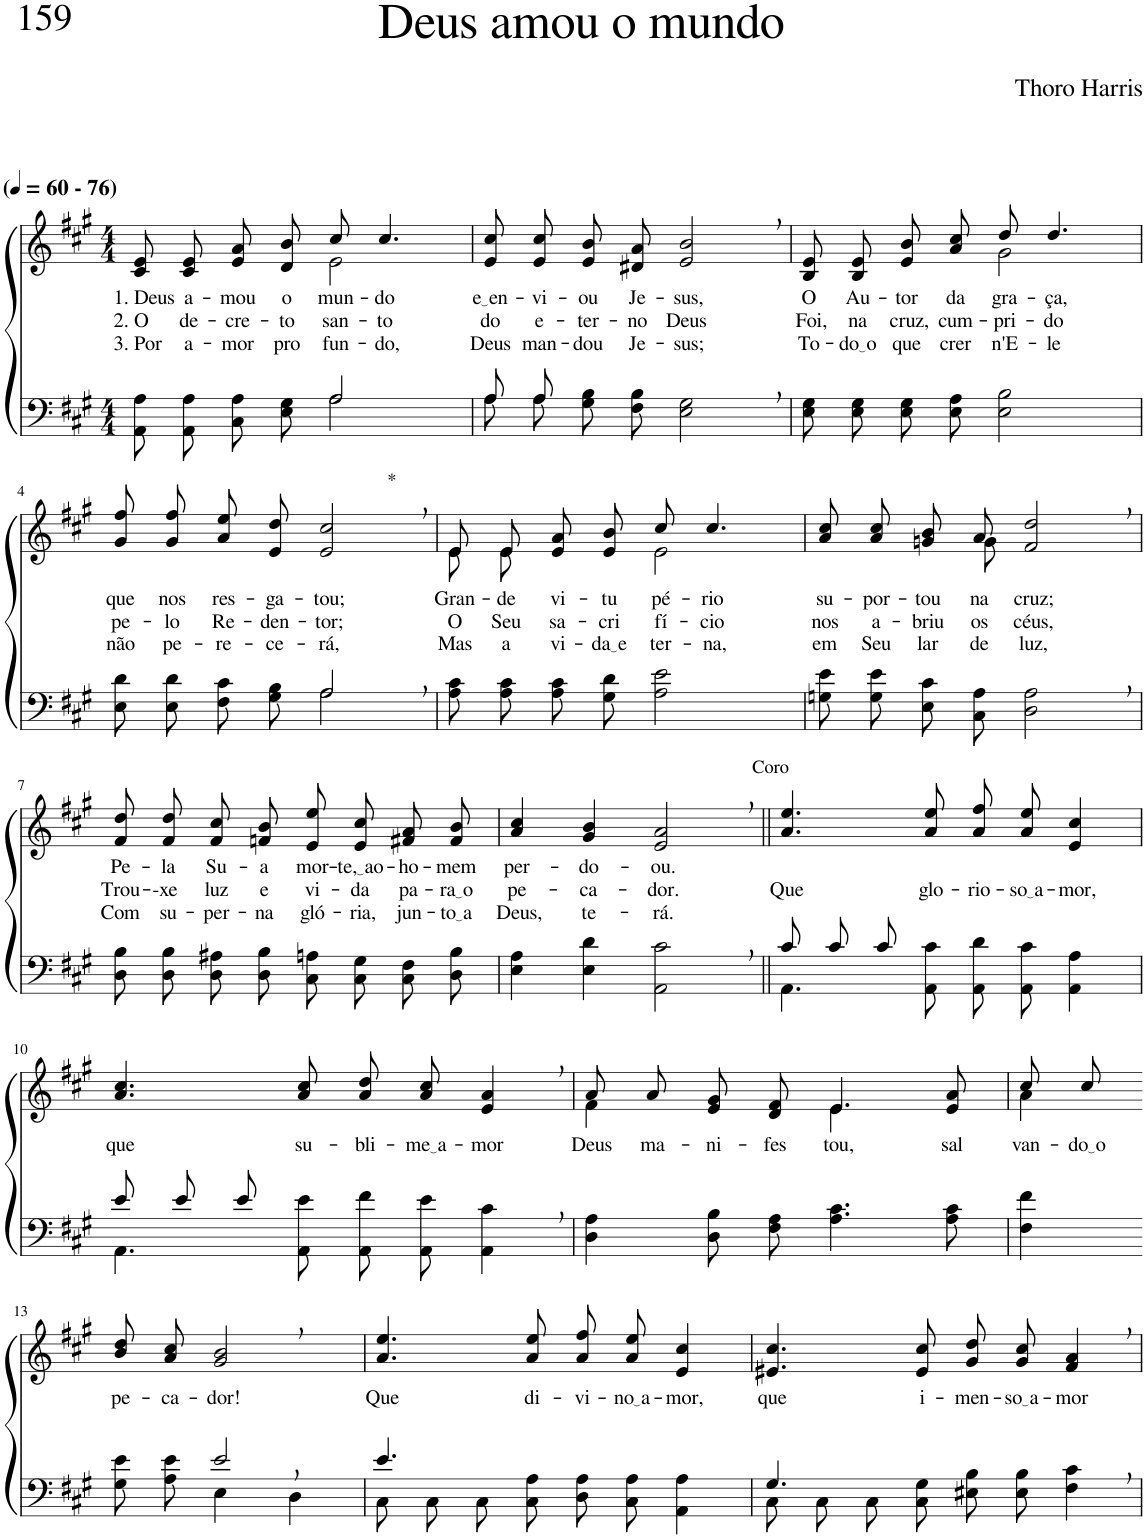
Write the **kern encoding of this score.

**kern	**kern	**text	**text	**text
*part2	*part1	*part1	*part1	*part1
*staff2	*staff1	*staff1	*staff1	*staff1
*I"Parte III e IV	*I"Parte I e II	*	*	*
*clefF4	*clefG2	*	*	*
*Trd1c2	*Trd1c2	*	*	*
*k[f#c#g#]	*k[f#c#g#]	*	*	*
*M4/4	*M4/4	*	*	*
*MM60	*MM60	*	*	*
=1	=1	=1	=1	=1
*^	*	*	*	*
!	!	!LO:TX:a:B:t=(	!	!	!
!	!	!LO:TX:a:B:t=- 76)	!	!	!
!	!	!	!LO:LY:b	!LO:LY:b	!LO:LY:b
*	*	*^	*	*	*
2ryy	8AA\ 8A\L	8c#/ 8e/L	2ryy	1. Deus	2. O	3. Por
!	!	!	!	!LO:LY:b	!LO:LY:b	!LO:LY:b
.	8AA\ 8A\J	8c#/ 8e/J	.	a-	de-	a-
!	!	!	!	!LO:LY:b	!LO:LY:b	!LO:LY:b
.	8C#\ 8A\L	8e/ 8a/L	.	-mou	-cre-	-mor
!	!	!	!	!LO:LY:b	!LO:LY:b	!LO:LY:b
.	8E\ 8G#\J	8d/ 8b/J	.	o	-to	pro-
!	!	!	!	!LO:LY:b	!LO:LY:b	!LO:LY:b
2A/	2A\	8cc#/	2e\	mun-	san-	-fun-
!	!	!	!	!LO:LY:b	!LO:LY:b	!LO:LY:b
.	.	4.cc#/	.	-do	-to	-do,
*	*	*v	*v	*	*	*
=2	=2	=2	=2	=2	=2
!	!	!	!LO:LY:b	!LO:LY:b	!LO:LY:b
8A/L	8A\L	8e/ 8cc#/L	e en	do	Deus
!	!	!	!LO:LY:b	!LO:LY:b	!LO:LY:b
8A/J	8A\J	8e/ 8cc#/J	-vi-	e-	man-
!	!	!	!LO:LY:b	!LO:LY:b	!LO:LY:b
2.ryy	8G#\ 8B\L	8e/ 8b/L	-ou	-ter-	-dou
!	!	!	!LO:LY:b	!LO:LY:b	!LO:LY:b
.	8F#\ 8B\J	8d#X/ 8a/J	Je-	-no	Je-
!	!	!	!LO:LY:b	!LO:LY:b	!LO:LY:b
.	2E\ 2G#\	2e/, 2b/,	-sus,	Deus	-sus;
=3	=3	=3	=3	=3	=3
!	!	!	!LO:LY:b	!LO:LY:b	!LO:LY:b
*v	*v	*^	*	*	*
8E\ 8G#\L	8B/ 8e/L	2ryy	O	Foi,	To-
!	!	!	!LO:LY:b	!LO:LY:b	!LO:LY:b
8E\ 8G#\J	8B/ 8e/J	.	Au-	na	do o
!	!	!	!LO:LY:b	!LO:LY:b	!LO:LY:b
8E\ 8G#\L	8e/ 8b/L	.	-tor	cruz,	que
!	!	!	!LO:LY:b	!LO:LY:b	!LO:LY:b
8E\ 8A\J	8a/ 8cc#/J	.	da	cum-	crer
!	!	!	!LO:LY:b	!LO:LY:b	!LO:LY:b
2E\ 2B\	8dd/	2g#\	gra-	-pri-	n'E-
!	!	!	!LO:LY:b	!LO:LY:b	!LO:LY:b
.	4.dd/	.	-ça,	-do	-le
*	*v	*v	*	*	*
!!LO:LB:g=z
=4	=4	=4	=4	=4
*^	*	*	*	*
!	!	!	!LO:LY:b	!LO:LY:b	!LO:LY:b
2ryy	8E\ 8d\L	8g#\ 8ff#\L	que	pe-	não
!	!	!	!LO:LY:b	!LO:LY:b	!LO:LY:b
.	8E\ 8d\J	8g#\ 8ff#\J	nos	-lo	pe-
!	!	!	!LO:LY:b	!LO:LY:b	!LO:LY:b
.	8F#\ 8c#\L	8a\ 8ee\L	res-	Re-	-re-
!	!	!	!LO:LY:b	!LO:LY:b	!LO:LY:b
.	8G#\ 8B\J	8e\ 8dd\J	-ga-	-den-	-ce-
!	!	!LO:TX:a:t=*	!	!	!
!	!	!	!LO:LY:b	!LO:LY:b	!LO:LY:b
2A,/	2A\	2e/, 2cc#/,	-tou;	-tor;	-rá,
=5	=5	=5	=5	=5	=5
*	*	*^	*	*	*
!	!	!	!	!LO:LY:b	!LO:LY:b	!LO:LY:b
*v	*v	*	*	*	*	*
8A\ 8c#\L	8e/L	8e\L	Gran-	O	Mas
!	!	!	!LO:LY:b	!LO:LY:b	!LO:LY:b
8A\ 8c#\J	8e/J	8e\J	-de	Seu	a
!	!	!	!LO:LY:b	!LO:LY:b	!LO:LY:b
8A\ 8c#\L	8e/ 8a/L	4ryy	vi-	sa-	vi-
!	!	!	!LO:LY:b	!LO:LY:b	!LO:LY:b
8G#\ 8d\J	8e/ 8b/J	.	-tu-	-cri-	da e
!	!	!	!LO:LY:b	!LO:LY:b	!LO:LY:b
2A\ 2e\	8cc#/	2e\	-pé-	-fí-	-ter-
!	!	!	!LO:LY:b	!LO:LY:b	!LO:LY:b
.	4.cc#/	.	-rio	-cio	-na,
=6	=6	=6	=6	=6	=6
!	!	!	!LO:LY:b	!LO:LY:b	!LO:LY:b
8Gn\ 8e\L	8a\ 8cc#\L	4.ryy	su-	nos	em
!	!	!	!LO:LY:b	!LO:LY:b	!LO:LY:b
8G\ 8e\J	8a\ 8cc#\J	.	-por-	a-	Seu
!	!	!	!LO:LY:b	!LO:LY:b	!LO:LY:b
8E\ 8c#\L	8gn/ 8b/L	.	-tou	-briu	lar
!	!	!	!LO:LY:b	!LO:LY:b	!LO:LY:b
8C#\ 8A\J	8a/J	8g\	na	os	de
!	!	!	!LO:LY:b	!LO:LY:b	!LO:LY:b
2D\, 2A\,	2f#/, 2dd/,	2ryy	cruz;	céus,	luz,
!!LO:LB:g=z
=7	=7	=7	=7	=7	=7
!	!	!	!LO:LY:b	!LO:LY:b	!LO:LY:b
*	*v	*v	*	*	*
8D\ 8B\L	8f#/ 8dd/L	Pe-	Trou-	Com
!	!	!LO:LY:b	!LO:LY:b	!LO:LY:b
8D\ 8B\J	8f#/ 8dd/J	-la	--xe	su-
!	!	!LO:LY:b	!LO:LY:b	!LO:LY:b
8D\ 8A#X\L	8f#/ 8cc#/L	Su-	luz	-per-
!	!	!LO:LY:b	!LO:LY:b	!LO:LY:b
8D\ 8B\J	8fn/ 8b/J	-a	e	-na
!	!	!LO:LY:b	!LO:LY:b	!LO:LY:b
8C#\ 8An\L	8e/ 8ee/L	mor-	vi-	gló-
!	!	!LO:LY:b	!LO:LY:b	!LO:LY:b
8C#\ 8G#\J	8e/ 8cc#/J	te, ao	-da	-ria,
!	!	!LO:LY:b	!LO:LY:b	!LO:LY:b
8C#\ 8F#\L	8f#X/ 8a/L	-ho-	pa-	jun-
!	!	!LO:LY:b	!LO:LY:b	!LO:LY:b
8D\ 8B\J	8f#/ 8b/J	-mem	ra o	to a
=8	=8	=8	=8	=8
!	!	!LO:LY:b	!LO:LY:b	!LO:LY:b
4E\ 4A\	4a/ 4cc#/	per-	pe-	Deus,
!	!	!LO:LY:b	!LO:LY:b	!LO:LY:b
4E\ 4d\	4g#/ 4b/	-do-	-ca-	te-
!	!LO:TX:a:t=Coro	!	!	!
!	!	!LO:LY:b	!LO:LY:b	!LO:LY:b
2AA\, 2c#\,	2e/, 2a/,	-ou.	-dor.	-rá.
=9||	=9||	=9||	=9||	=9||
*^	*	*	*	*
!	!	!	!	!LO:LY:b	!
8c#/L	4.AA\	4.a/ 4.ee/	.	Que	.
8c#/J	.	.	.	.	.
8c#/	.	.	.	.	.
!	!	!	!	!LO:LY:b	!
8ryy	8AA\ 8c#\	8a/ 8ee/	.	glo-	.
!	!	!	!	!LO:LY:b	!
2ryy	8AA\ 8d\L	8a\ 8ff#\L	.	-rio-	.
!	!	!	!	!LO:LY:b	!
.	8AA\ 8c#\J	8a\ 8ee\J	.	so a	.
!	!	!	!	!LO:LY:b	!
.	4AA\ 4A\	4e/ 4cc#/	.	-mor,	.
!!LO:LB:g=z
=10	=10	=10	=10	=10	=10
!	!	!	!LO:LY:b	!	!
8e/L	4.AA\	4.a/ 4.cc#/	que	.	.
8e/J	.	.	.	.	.
8e/	.	.	.	.	.
!	!	!	!LO:LY:b	!	!
8ryy	8AA\ 8e\	8a/ 8cc#/	su-	.	.
!	!	!	!LO:LY:b	!	!
2ryy	8AA\ 8f#\L	8a\ 8dd\L	-bli-	.	.
!	!	!	!LO:LY:b	!	!
.	8AA\ 8e\J	8a\ 8cc#\J	me a	.	.
!	!	!	!LO:LY:b	!	!
.	4AA\ 4c#\	4e/, 4a/,	-mor	.	.
=11	=11	=11	=11	=11	=11
*	*	*^	*	*	*
!	!	!	!	!LO:LY:b	!	!
*v	*v	*	*	*	*	*
4D\ 4A\	8a/L	4f#\	Deus	.	.
!	!	!	!LO:LY:b	!	!
.	8a/J	.	ma-	.	.
!	!	!	!LO:LY:b	!	!
8D\ 8B\L	8e/ 8g#/L	4ryy	-ni-	.	.
!	!	!	!LO:LY:b	!	!
8F#\ 8A\J	8d/ 8f#/J	.	-fes-	.	.
!	!	!	!LO:LY:b	!	!
4.A\ 4.c#\	4.e/	4.e\	-tou,	.	.
!	!	!	!LO:LY:b	!	!
8A\ 8c#\	8e/ 8a/	8ryy	sal-	.	.
=12	=12	=12	=12	=12	=12
!	!	!	!LO:LY:b	!	!
4F#\ 4f#\	8cc#/L	4a\	-van-	.	.
!	!	!	!LO:LY:b	!	!
.	8cc#/J	.	do o	.	.
*	*v	*v	*	*	*
!!LO:LB:g=z
=13-	=13-	=13-	=13-	=13-
*^	*	*	*	*
!	!	!	!LO:LY:b	!	!
4ryy	8G#\ 8e\L	8b\ 8dd\L	pe-	.	.
!	!	!	!LO:LY:b	!	!
.	8A\ 8e\J	8a\ 8cc#\J	-ca-	.	.
!	!	!	!LO:LY:b	!	!
2e,/	4E\	2g#/, 2b/,	-dor!	.	.
.	4D\	.	.	.	.
=14	=14	=14	=14	=14	=14
!	!	!	!LO:LY:b	!	!
4.e/	8C#\L	4.a/ 4.ee/	Que	.	.
.	8C#\J	.	.	.	.
.	8C#\L	.	.	.	.
!	!	!	!LO:LY:b	!	!
2ryy	8C#\ 8A\J	8a/ 8ee/	di-	.	.
!	!	!	!LO:LY:b	!	!
.	8D\ 8A\L	8a\ 8ff#\L	-vi-	.	.
!	!	!	!LO:LY:b	!	!
.	8C#\ 8A\J	8a\ 8ee\J	no a	.	.
!	!	!	!LO:LY:b	!	!
.	4AA\ 4A\	4e/ 4cc#/	-mor,	.	.
8ryy	.	.	.	.	.
=15	=15	=15	=15	=15	=15
!	!	!	!LO:LY:b	!	!
4.G#/	8C#\L	4.e#X/ 4.cc#/	que	.	.
.	8C#\J	.	.	.	.
.	8C#\L	.	.	.	.
!	!	!	!LO:LY:b	!	!
2ryy	8C#\ 8G#\J	8e#/ 8cc#/	i-	.	.
!	!	!	!LO:LY:b	!	!
.	8E#X\ 8B\L	8g#/ 8dd/L	-men-	.	.
!	!	!	!LO:LY:b	!	!
.	8E#\ 8B\J	8g#/ 8cc#/J	so a	.	.
!	!	!	!LO:LY:b	!	!
.	4F#\ 4c#\	4f#/, 4a/,	-mor	.	.
8ryy	.	.	.	.	.
*v	*v	*	*	*	*
=	=	=	=	=
*-	*-	*-	*-	*-
